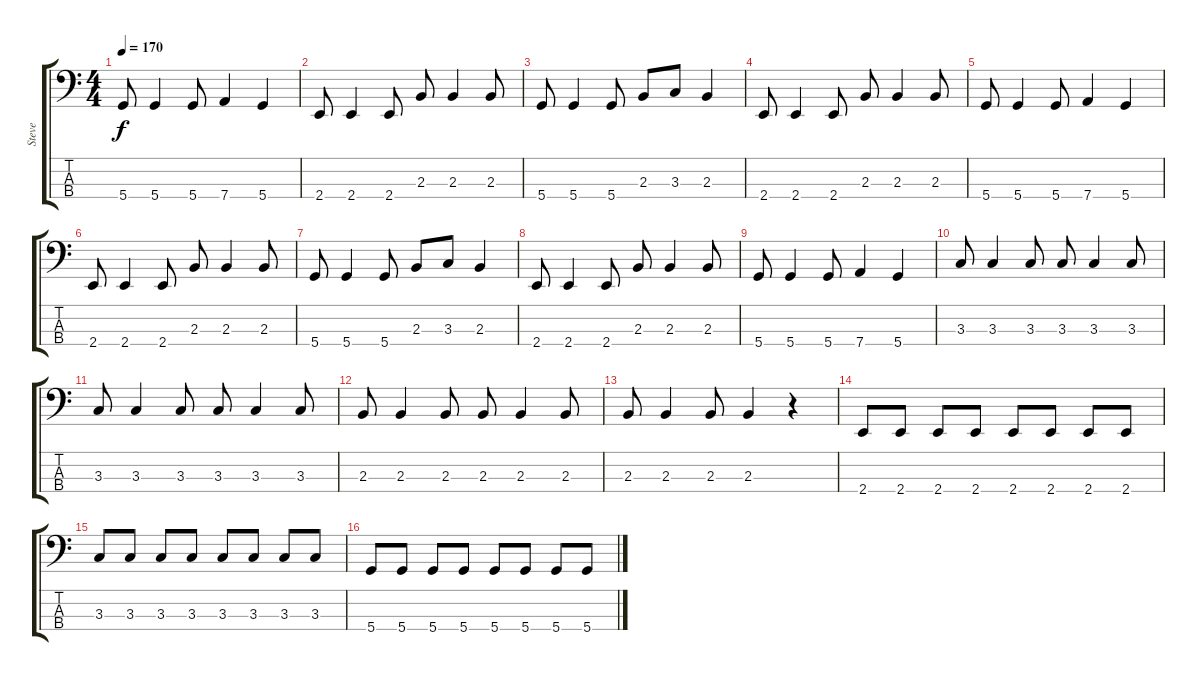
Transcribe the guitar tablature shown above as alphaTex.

\track ("Steve" "Steve") {instrument electricbasspick}
\staff {score tabs}
\tuning (G2 D2 A1 D1) {hide}
\ts (4 4)
\tempo 170
\clef f4
\ks c
5.4.8{dy f} 5.4.4 5.4.8 7.4.4 5.4.4 |
2.4.8 2.4.4 2.4.8 2.3.8 2.3.4 2.3.8 |
5.4.8 5.4.4 5.4.8 2.3.8 3.3.8 2.3.4 |
2.4.8 2.4.4 2.4.8 2.3.8 2.3.4 2.3.8 |
5.4.8 5.4.4 5.4.8 7.4.4 5.4.4 |
2.4.8 2.4.4 2.4.8 2.3.8 2.3.4 2.3.8 |
5.4.8 5.4.4 5.4.8 2.3.8 3.3.8 2.3.4 |
2.4.8 2.4.4 2.4.8 2.3.8 2.3.4 2.3.8 |
5.4.8 5.4.4 5.4.8 7.4.4 5.4.4 |
3.3.8 3.3.4 3.3.8 3.3.8 3.3.4 3.3.8 |
3.3.8 3.3.4 3.3.8 3.3.8 3.3.4 3.3.8 |
2.3.8 2.3.4 2.3.8 2.3.8 2.3.4 2.3.8 |
2.3.8 2.3.4 2.3.8 2.3.4 r.4 |
2.4.8 2.4.8 2.4.8 2.4.8 2.4.8 2.4.8 2.4.8 2.4.8 |
3.3.8 3.3.8 3.3.8 3.3.8 3.3.8 3.3.8 3.3.8 3.3.8 |
5.4.8 5.4.8 5.4.8 5.4.8 5.4.8 5.4.8 5.4.8 5.4.8
